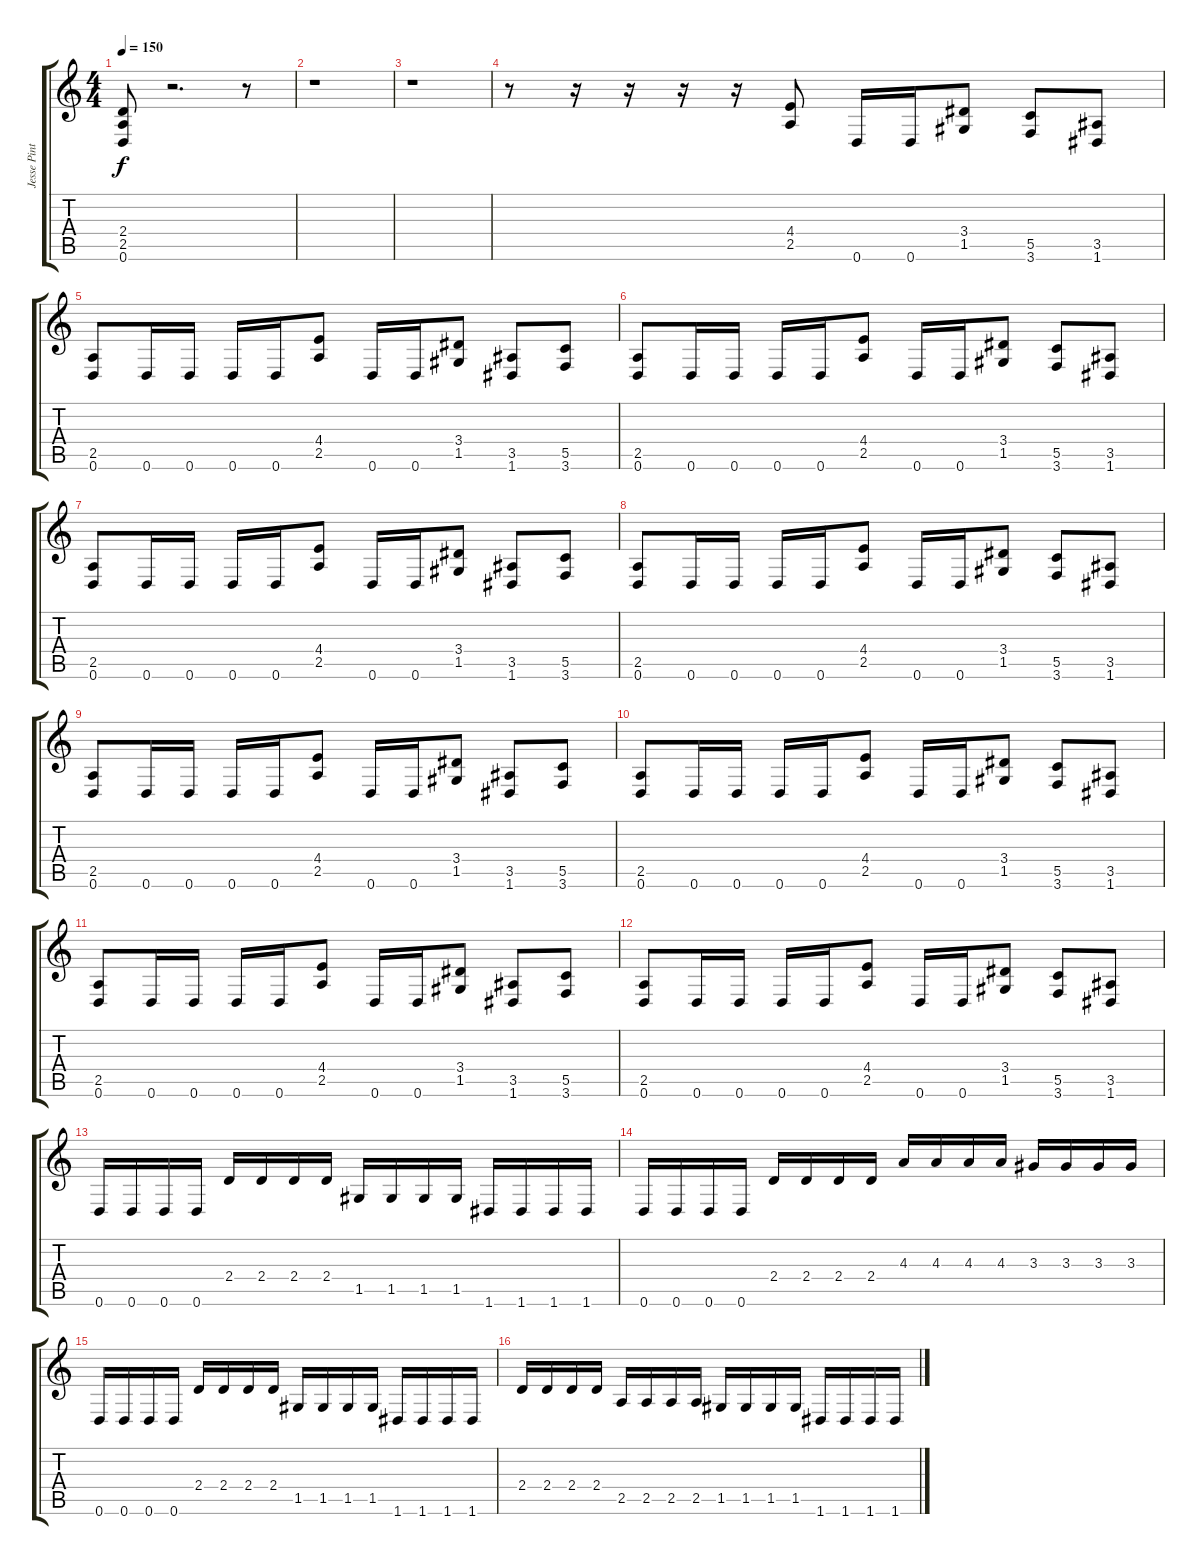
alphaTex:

\track ("Jesse Pintado (Guitar 2)" "Jesse Pint") {instrument distortionguitar}
\staff {score tabs}
\tuning (D4 A3 F3 C3 G2 D2) {hide}
\ts (4 4)
\tempo 150
\clef g2
\ks c
(2.4 2.5 0.6).8{dy f} r.2{d} r.8 |
r.1 |
r.1 |
r.8 r.16 r.16 r.16 r.16 (4.4 2.5).8 0.6.16 0.6.16 (3.4 1.5).8 (5.5 3.6).8 (3.5 1.6).8 |
(2.5 0.6).8 0.6.16 0.6.16 0.6.16 0.6.16 (4.4 2.5).8 0.6.16 0.6.16 (3.4 1.5).8 (3.5 1.6).8 (5.5 3.6).8 |
(2.5 0.6).8 0.6.16 0.6.16 0.6.16 0.6.16 (4.4 2.5).8 0.6.16 0.6.16 (3.4 1.5).8 (5.5 3.6).8 (3.5 1.6).8 |
(2.5 0.6).8 0.6.16 0.6.16 0.6.16 0.6.16 (4.4 2.5).8 0.6.16 0.6.16 (3.4 1.5).8 (3.5 1.6).8 (5.5 3.6).8 |
(2.5 0.6).8 0.6.16 0.6.16 0.6.16 0.6.16 (4.4 2.5).8 0.6.16 0.6.16 (3.4 1.5).8 (5.5 3.6).8 (3.5 1.6).8 |
(2.5 0.6).8 0.6.16 0.6.16 0.6.16 0.6.16 (4.4 2.5).8 0.6.16 0.6.16 (3.4 1.5).8 (3.5 1.6).8 (5.5 3.6).8 |
(2.5 0.6).8 0.6.16 0.6.16 0.6.16 0.6.16 (4.4 2.5).8 0.6.16 0.6.16 (3.4 1.5).8 (5.5 3.6).8 (3.5 1.6).8 |
(2.5 0.6).8 0.6.16 0.6.16 0.6.16 0.6.16 (4.4 2.5).8 0.6.16 0.6.16 (3.4 1.5).8 (3.5 1.6).8 (5.5 3.6).8 |
(2.5 0.6).8 0.6.16 0.6.16 0.6.16 0.6.16 (4.4 2.5).8 0.6.16 0.6.16 (3.4 1.5).8 (5.5 3.6).8 (3.5 1.6).8 |
0.6.16 0.6.16 0.6.16 0.6.16 2.4.16 2.4.16 2.4.16 2.4.16 1.5.16 1.5.16 1.5.16 1.5.16 1.6.16 1.6.16 1.6.16 1.6.16 |
0.6.16 0.6.16 0.6.16 0.6.16 2.4.16 2.4.16 2.4.16 2.4.16 4.3.16 4.3.16 4.3.16 4.3.16 3.3.16 3.3.16 3.3.16 3.3.16 |
0.6.16 0.6.16 0.6.16 0.6.16 2.4.16 2.4.16 2.4.16 2.4.16 1.5.16 1.5.16 1.5.16 1.5.16 1.6.16 1.6.16 1.6.16 1.6.16 |
2.4.16 2.4.16 2.4.16 2.4.16 2.5.16 2.5.16 2.5.16 2.5.16 1.5.16 1.5.16 1.5.16 1.5.16 1.6.16 1.6.16 1.6.16 1.6.16
